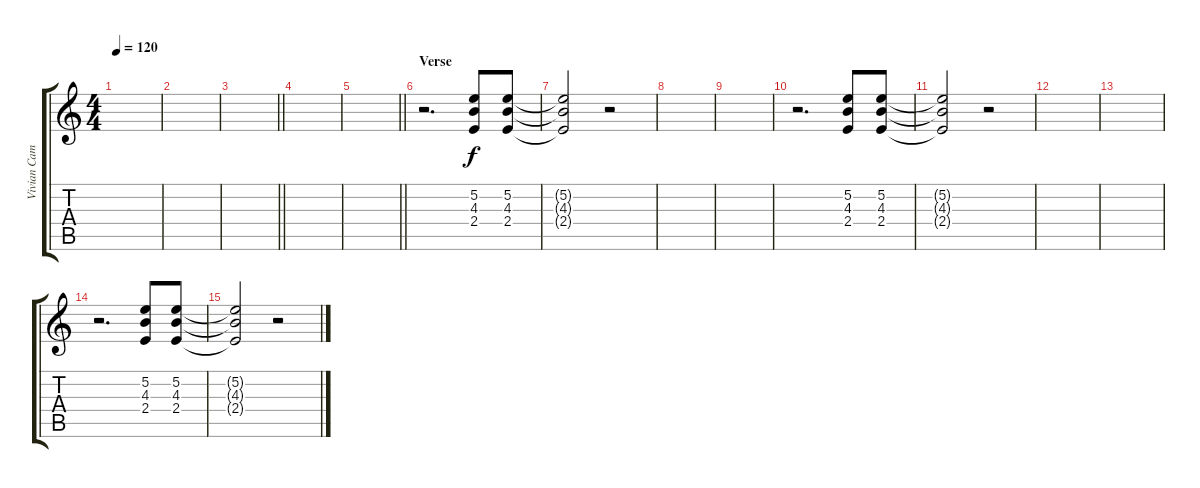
\track ("Vivian Campell (clean)" "Vivian Cam") {instrument electricguitarclean}
\staff {score tabs}
\tuning (E4 B3 G3 D3 A2 E2) {hide}
\ts (4 4)
\tempo 120
\clef g2
\ks c
|
|
\barLineRight lightlight
|
|
\barLineRight lightlight
|
\section ("" "Verse")
r.2{d} (5.2 4.3 2.4).8 (5.2 4.3 2.4).8 |
(5.2{t} 4.3{t} 2.4{t}).2 r.2 |
|
|
r.2{d} (5.2 4.3 2.4).8 (5.2 4.3 2.4).8 |
(5.2{t} 4.3{t} 2.4{t}).2 r.2 |
|
|
r.2{d} (5.2 4.3 2.4).8 (5.2 4.3 2.4).8 |
(5.2{t} 4.3{t} 2.4{t}).2 r.2
